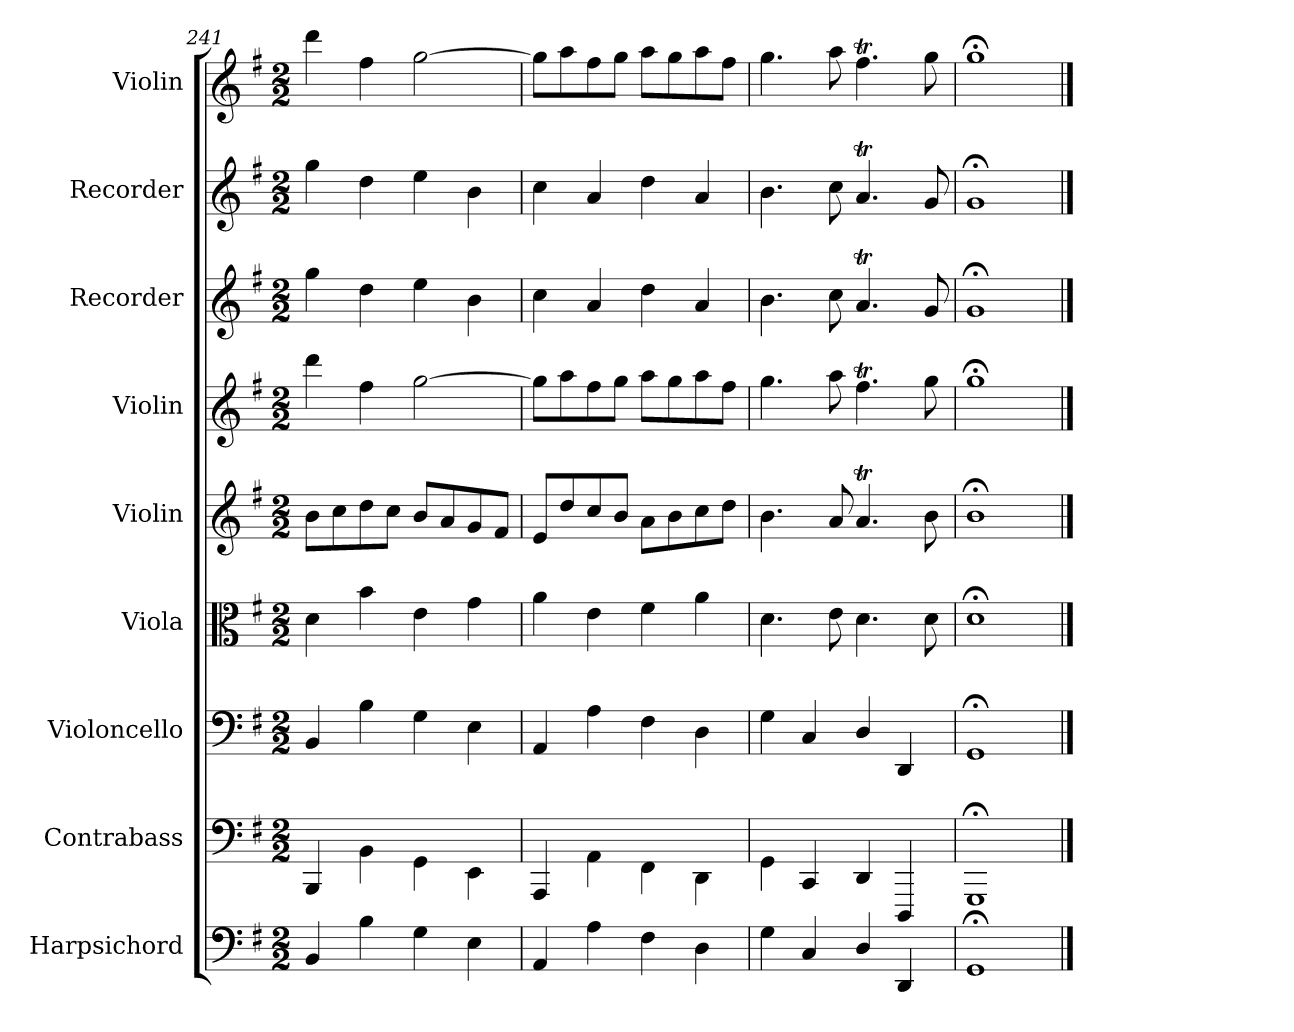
**kern	**kern	**kern	**kern	**kern	**kern	**kern	**kern	**kern
*part9	*part8	*part7	*part6	*part5	*part4	*part3	*part2	*part1
*staff9	*staff8	*staff7	*staff6	*staff5	*staff4	*staff3	*staff2	*staff1
*I"Harpsichord	*I"Contrabass	*I"Violoncello	*I"Viola	*I"Violin	*I"Violin	*I"Recorder	*I"Recorder	*I"Violin
*I'Hpschd	*I'Cb	*I'Vc	*I'Vla	*I'Vln	*I'Vln	*I'Rec	*I'Rec	*I'Vln
*clefF4	*clefF4	*clefF4	*clefC3	*clefG2	*clefG2	*clefG2	*clefG2	*clefG2
*	*ITrd7c12	*	*	*	*	*	*	*
*k[f#]	*k[f#]	*k[f#]	*k[f#]	*k[f#]	*k[f#]	*k[f#]	*k[f#]	*k[f#]
*G:	*G:	*G:	*G:	*G:	*G:	*G:	*G:	*G:
*M2/2	*M2/2	*M2/2	*M2/2	*M2/2	*M2/2	*M2/2	*M2/2	*M2/2
=241	=241	=241	=241	=241	=241	=241	=241	=241
4BB/	4BBBB/	4BB/	4d\	8b\L	4ddd\	4gg\	4gg\	4ddd\
.	.	.	.	8cc\	.	.	.	.
4B\	4BBB\	4B\	4b\	8dd\	4ff#\	4dd\	4dd\	4ff#\
.	.	.	.	8cc\J	.	.	.	.
4G\	4GGG\	4G\	4e\	8b/L	[2gg\	4ee\	4ee\	[2gg\
.	.	.	.	8a/	.	.	.	.
4E\	4EEE\	4E\	4g\	8g/	.	4b\	4b\	.
.	.	.	.	8f#/J	.	.	.	.
=242	=242	=242	=242	=242	=242	=242	=242	=242
4AA/	4AAAA/	4AA/	4a\	8e/L	8gg\L]	4cc\	4cc\	8gg\L]
.	.	.	.	8dd/	8aa\	.	.	8aa\
4A\	4AAA\	4A\	4e\	8cc/	8ff#\	4a/	4a/	8ff#\
.	.	.	.	8b/J	8gg\J	.	.	8gg\J
4F#\	4FFF#\	4F#\	4f#\	8a\L	8aa\L	4dd\	4dd\	8aa\L
.	.	.	.	8b\	8gg\	.	.	8gg\
4D\	4DDD\	4D\	4a\	8cc\	8aa\	4a/	4a/	8aa\
.	.	.	.	8dd\J	8ff#\J	.	.	8ff#\J
=243	=243	=243	=243	=243	=243	=243	=243	=243
4G\	4GGG\	4G\	4.d\	4.b\	4.gg\	4.b\	4.b\	4.gg\
4C/	4CCC/	4C/	.	.	.	.	.	.
.	.	.	8e\	8a/	8aa\	8cc\	8cc\	8aa\
4D/	4DDD/	4D/	4.d\	4.aT/	4.ff#t\	4.aT/	4.aT/	4.ff#t\
4DD/	4DDDD/	4DD/	.	.	.	.	.	.
.	.	.	8d\	8b\	8gg\	8g/	8g/	8gg\
=244	=244	=244	=244	=244	=244	=244	=244	=244
1GG;</	1GGGG;</	1GG;</	1d;<\	1b;<\	1gg;<\	1g;</	1g;</	1gg;<\
==	==	==	==	==	==	==	==	==
*-	*-	*-	*-	*-	*-	*-	*-	*-
